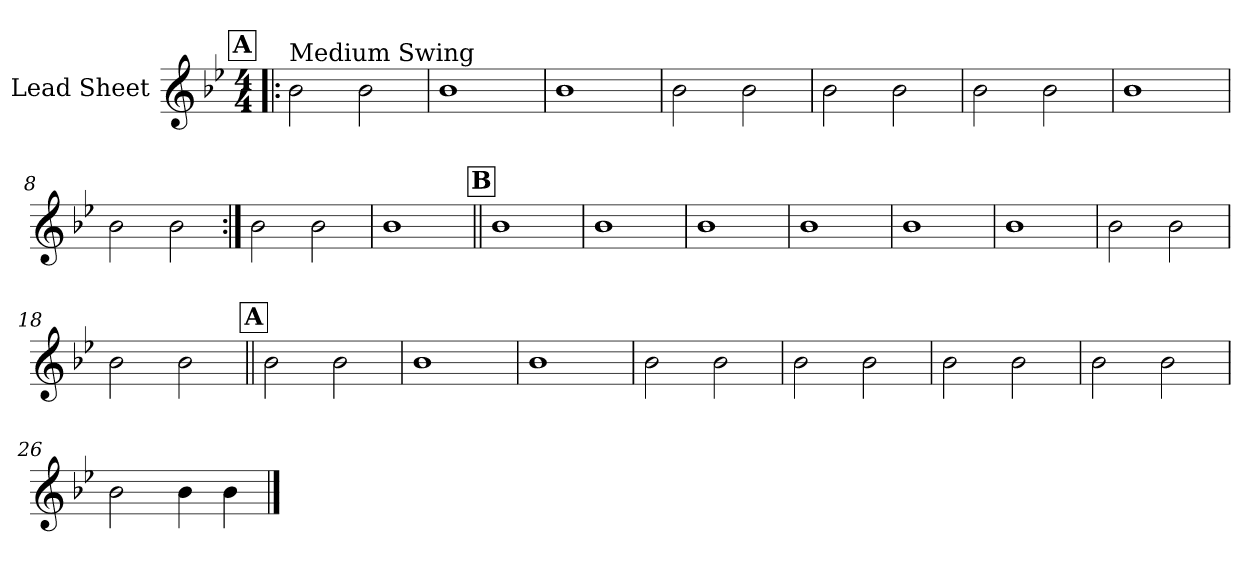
**kern
*part1
*staff1
*I"Lead Sheet
*clefG2
*k[b-e-]
*B-:
*M4/4
!!LO:REH:place=s1:a:fs=14:t=A
=1!|:
!LO:TX:a:t=Medium Swing
2b-\
2b-\
=2
1b-
=3
1b-
=4
2b-\
2b-\
!!LO:LB:g=z
=5
2b-\
2b-\
=6
2b-\
2b-\
=7
1b-
=8
2b-\
2b-\
!!LO:LB:g=z
=9:|!
2b-\
2b-\
=10
1b-
!!LO:LB:g=z
!!LO:REH:place=s1:a:fs=14:t=B
=11||
1b-
=12
1b-
=13
1b-
=14
1b-
!!LO:LB:g=z
=15
1b-
=16
1b-
=17
2b-\
2b-\
=18
2b-\
2b-\
!!LO:LB:g=z
!!LO:REH:place=s1:a:fs=14:t=A
=19||
2b-\
2b-\
=20
1b-
=21
1b-
=22
2b-\
2b-\
!!LO:LB:g=z
=23
2b-\
2b-\
=24
2b-\
2b-\
=25
2b-\
2b-\
=26
2b-\
4b-\
4b-\
==
*-
